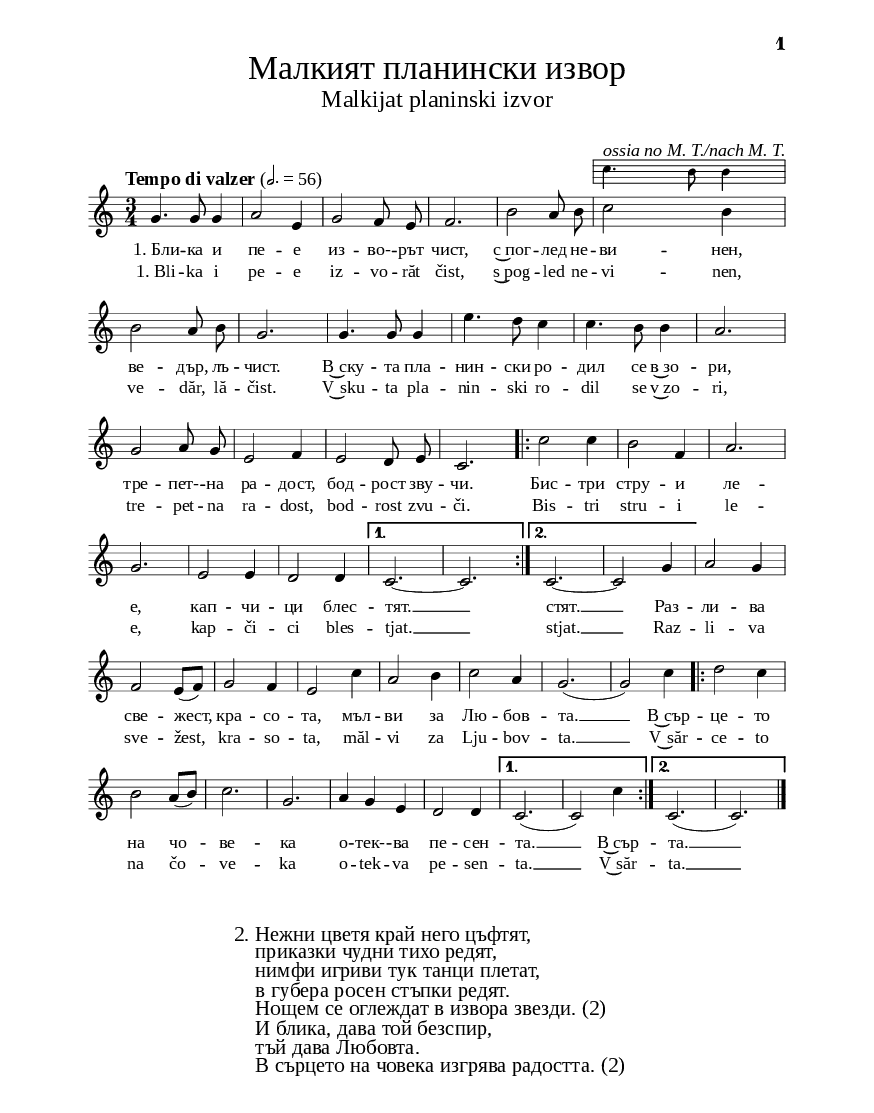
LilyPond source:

\version "2.24.3"

% include paper part and global functions
\include "include/globals.ily"

\bookpart {
  \label #'ref165
  \tocItem \markup "Малкият планински извор – Malkijat planinski izvor"
  \include "include/bookpart-paper.ily"
  \score {
    \include "include/score-layout.ily"

    \new Staff = main \relative  c'{
      \clef treble
      \key c \major
      \time 3/4
      \tempoFunc "Tempo di valzer" 2. "56"
      \autoBeamOff
      g'4. g8 g4 | % 2
      a2 e4 | % 3
      g2 f8 e8 | % 4
      f2. | % 5
      b2 a8  b8 | % 6
      <<
        { c2  b4 }
        \new Staff \with {
          \override VerticalAxisGroup.default-staff-staff-spacing =
          #'((basic-distance . 5.5)
             (padding . -10))
          \remove "Time_signature_engraver"
          alignAboveContext = #"main"
          fontSize = #-1.5
          \override StaffSymbol.staff-space = #(magstep -2)
          \override StaffSymbol.thickness = #(magstep -2)
          firstClef = ##f
        }
        {\autoBeamOff c4. ^\markup { \large \italic "ossia по М. Т./nach M. T." } b8 b4}
      >>
      \break | % 7
      b2 a8  b8 | % 8
      g2. | % 9
      g4. g8 g4 |
      e'4.  d8  c4 | % 11
      c4.  b8  b4 | % 12
      a2. \break | % 13
      g2 a8 g8 | % 14
      e2 f4 | % 15
      e2 d8 e8 | % 16
      c2. \repeat volta 2 {
        | % 17
        c'2  c4 | % 18
        b2 f4  | % 19
        a2. \break |
        g2. | % 21
        e2 e4 | % 22
        d2 d4
      }
      \alternative {
        {
          | % 23
          c2. ~ | % 24
          c2.
        }
        {
          | % 25
          c2. ~ | % 26
          c2 g'4
        }
      }
      a2 g4 \break | % 28
      f2 e8 ([ f8] ) | % 29
      g2 f4 |
      e2  c'4 | % 31
      a2  b4 | % 32
      c2 a4 | % 33
      g2. ( | % 34
      g2 )  c4
      \repeat volta 2 {
        | % 35
        d2  c4 \break | % 36
        b2 a8 [(  b8 )] | % 37
        c2. | % 38
        g2. | % 39
        a4 g4 e4 |
        d2 d4
      }

      \alternative {
        {
          | % 41
          c2. ( | % 42
          c2 )  c'4
        }
        {
          | % 43
          c,2. ( | % 44
          c2. )
        }
      }
      \bar "|."
    }

    \addlyrics {
      "1. Бли" -- ка и пе -- е из -- "во-" --
      рът чист, с~пог -- лед не -- ви --
      нен, ве -- дър, лъ -- чист. В~ску --
      та пла -- нин -- ски ро -- дил се
      в~зо -- ри, тре -- "пет-" -- на ра --
      дост, бод -- рост зву -- чи. Бис --
      три стру -- и ле -- е, кап -- чи --
      ци блес -- тят. __   стят. __   Раз --
      ли -- ва све -- жест,  кра -- со
      -- та, мъл -- ви за Лю -- бов -- та. __
      В~сър -- це -- то на чо -- ве
      -- ка о -- "тек-" -- ва пе -- сен -- та. __
      В~сър -- та. __

    }

    \addlyrics {
      "1. Bli" -- ka i pe -- e iz -- vo --
      răt čist, s~pog -- led ne -- vi --
      nen, ve -- dăr, lă -- čist. V~sku --
      ta pla -- nin -- ski ro -- dil se
      v~zo -- ri, tre -- pet -- na ra --
      dost, bod -- rost zvu -- či. Bis --
      tri stru -- i le -- e, kap -- či --
      ci bles -- tjat. __   stjat. __   Raz --
      li -- va sve -- žest,  kra -- so
      -- ta, măl -- vi za Lju -- bov -- ta. __
      V~săr -- ce -- to na čo -- ve
      -- ka o -- tek -- va pe -- sen -- ta. __
      V~săr -- ta. __

    }
    \header {
      title = \titleFunc "Малкият планински извор" "Malkijat planinski izvor"
    }

    \midi{}

  } % score
  %\markup \dc-two "D.C." "con repitione"

  \markup \vspace #2

  \markup \abs-fontsize #10 {
    \hspace #20
    \override #`(baseline-skip . ,bgCoupletBaselineSkip) % affects space between column lines
    \column {
      \line {   2. Нежни цветя край него цъфтят, }
      \line {   "   "  приказки чудни тихо редят,  }
      \line {   "   " нимфи игриви тук танци плетат, }
      \line {   "   "  в губера росен стъпки редят. }
      \line {   "   "  Нощем се оглеждат в извора звезди. (2)}
      \line {   "   "  И блика, дава  той безспир, }
      \line {   "   " тъй дава Любовта. }
      \line {   "   "   В сърцето на човека изгрява радостта. (2)}
    }
  } % markup
  \pageBreak
  \markup \abs-fontsize #10 {
    \hspace #20
    \override #`(baseline-skip . ,bgCoupletBaselineSkip) % affects space between column lines
    \column {
      \line {   2. Nežni cvetja kraj nego căftjat, }
      \line {   "   "  prikazki čudni tiho redjat,  }
      \line {   "   " nimfi igrivi tuk tanci pletat, }
      \line {   "   "  v gubera rosen stăpki redjat. }
      \line {   "   "  Noštem se ogleždat v izvora  zvezdi. (2)}
      \line {   "   "  I blika, dava  toj bezspir, tăj dava Ljubovta. }
      \line {   "   "   V sărceto na čoveka izgrjava radostta. (2)}
    } %column
  } % markup

  \markup \vspace #3
  % include foreign translation(s) of the song
  \version "2.24.4"

\markup \fill-line { \fontsize #deTitleFontSize "Die kleine Bergquelle" }

\markup \null
\markup \null
\markup \abs-fontsize #10 {
   \hspace #20
  \override #`(baseline-skip . ,deCoupletBaselineSkip)

  \column {

 \line { 1.  Die reine Quelle sprudelt und singt}

\line {   "   "mit einem unschuldigen, munteren, hellen Blick.}

\line {   "   "Im Schoss des Gebirges in der Morgenröte geboren,}

\line {   "   "bebende Freude, Munterkeit erklingt. }

\line {   "   "Klare Rinnsale singen, ihre Tropfen funkeln. }

\line {   "   "Klare Rinnsale singen, ihre Tropfen funkeln.  }

\line {   "   "Sie verbreitet Frische und Schönheit}

 \line {   "   "Sie flüstert von der Liebe. }

\line {   "   "Im Herzen des Menschen hallt das Lied wider.}

\line { " "}

\line { 2. Zarte Blumen blühen um sie herum,}

\line {   "   "sie erzählen leise von wunderbaren Märchen.}

 \line {   "   "Spielerische Nymphen stricken hier Tänze,}

\line {   "   "auf einem taubedeckten Teppich schwingen Schritte. }

\line {   "   "Nachts spiegeln sich die Sterne in der Quelle.}

\line {   "   "Und sie sprudelt und gibt unaufhörlich.}

\line {   "   "So gibt die Liebe. }

\line {   "   "In den Herzen der Menschen geht die Freude auf. }

\line {   "   "In den Herzen der Menschen geht die Freude auf.}
  }
}



} % bookpart
